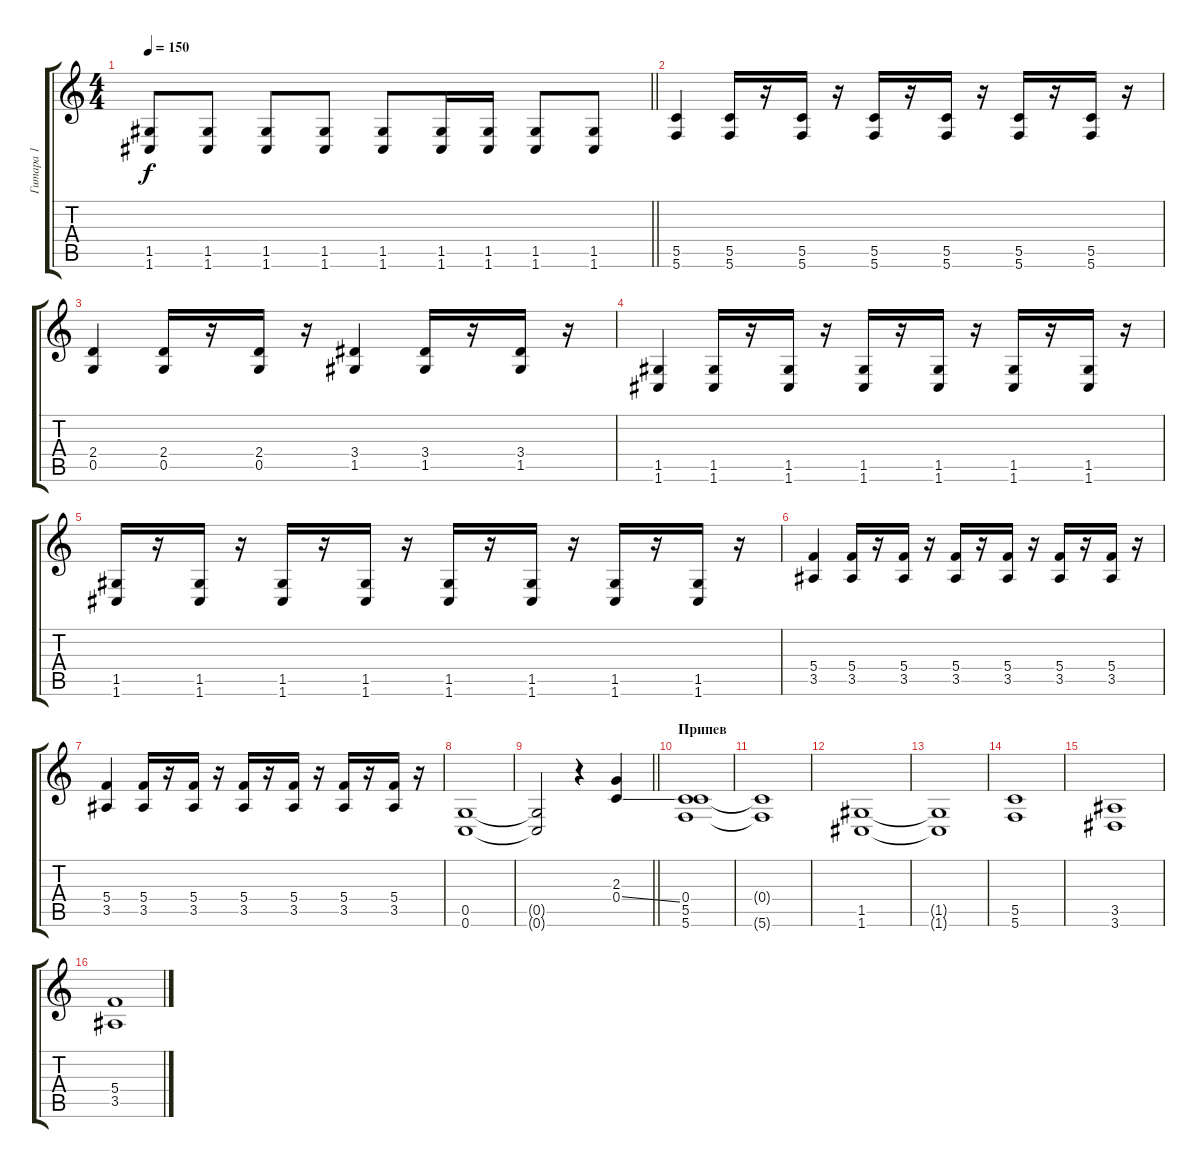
\track ("Гитара 1" "Гитара 1") {instrument distortionguitar}
\staff {score tabs}
\tuning (D4 A3 F3 C3 G2 C2) {hide}
\ts (4 4)
\tempo 150
\clef g2
\barLineRight lightlight
\ks c
(1.5 1.6).8{dy f} (1.5 1.6).8 (1.5 1.6).8 (1.5 1.6).8 (1.5 1.6).8 (1.5 1.6).16 (1.5 1.6).16 (1.5 1.6).8 (1.5 1.6).8 |
\section ("" "")
(5.5 5.6).4 (5.5 5.6).16 r.16 (5.5 5.6).16 r.16 (5.5 5.6).16 r.16 (5.5 5.6).16 r.16 (5.5 5.6).16 r.16 (5.5 5.6).16 r.16 |
(2.4 0.5).4 (2.4 0.5).16 r.16 (2.4 0.5).16 r.16 (3.4 1.5).4 (3.4 1.5).16 r.16 (3.4 1.5).16 r.16 |
(1.5 1.6).4 (1.5 1.6).16 r.16 (1.5 1.6).16 r.16 (1.5 1.6).16 r.16 (1.5 1.6).16 r.16 (1.5 1.6).16 r.16 (1.5 1.6).16 r.16 |
(1.5 1.6).16 r.16 (1.5 1.6).16 r.16 (1.5 1.6).16 r.16 (1.5 1.6).16 r.16 (1.5 1.6).16 r.16 (1.5 1.6).16 r.16 (1.5 1.6).16 r.16 (1.5 1.6).16 r.16 |
(5.4 3.5).4 (5.4 3.5).16 r.16 (5.4 3.5).16 r.16 (5.4 3.5).16 r.16 (5.4 3.5).16 r.16 (5.4 3.5).16 r.16 (5.4 3.5).16 r.16 |
(5.4 3.5).4 (5.4 3.5).16 r.16 (5.4 3.5).16 r.16 (5.4 3.5).16 r.16 (5.4 3.5).16 r.16 (5.4 3.5).16 r.16 (5.4 3.5).16 r.16 |
(0.5 0.6).1 |
\barLineRight lightlight
(0.5{t} 0.6{t}).2 r.4 (2.3 0.4{ss}).4 |
\section ("" "Припев")
(0.4 5.5 5.6).1 |
(0.4{t} 5.6{t}).1 |
(1.5 1.6).1 |
(1.5{t} 1.6{t}).1 |
(5.5 5.6).1 |
(3.5 3.6).1 |
(5.4 3.5).1
